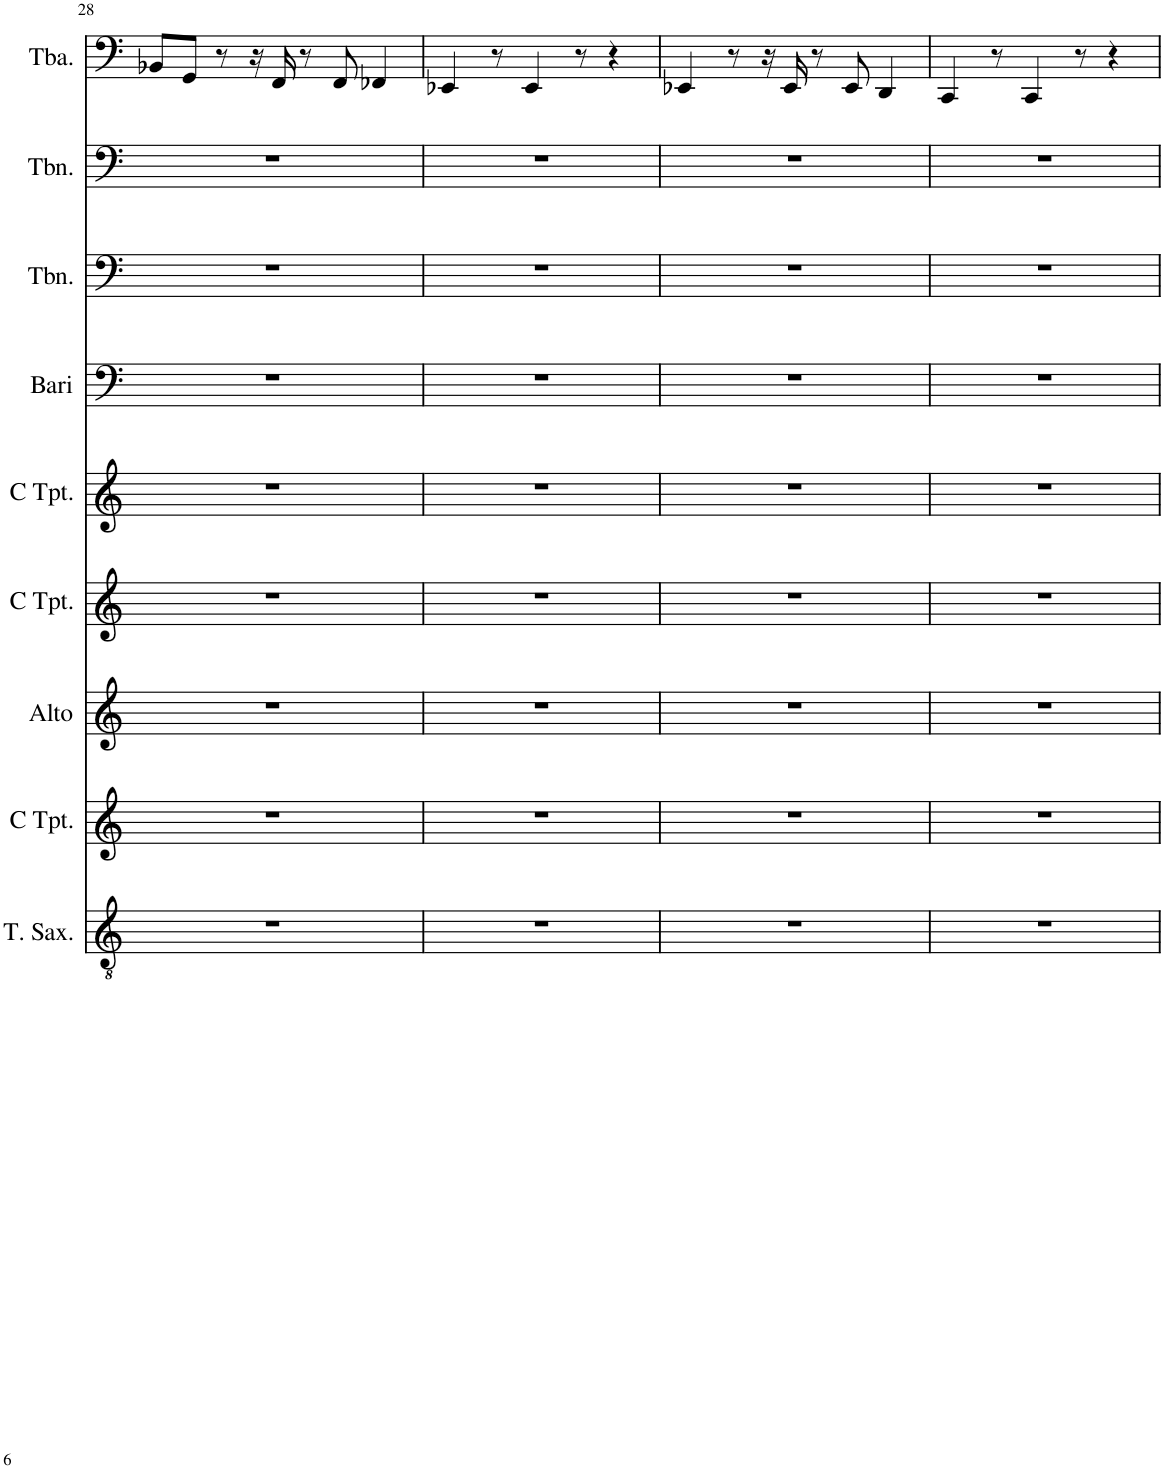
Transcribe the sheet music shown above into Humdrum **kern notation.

**kern	**kern	**kern	**kern	**kern	**kern	**kern	**kern	**kern
*part9	*part8	*part7	*part6	*part5	*part4	*part3	*part2	*part1
*staff9	*staff8	*staff7	*staff6	*staff5	*staff4	*staff3	*staff2	*staff1
*I"Tenor Saxophone	*I"C Trumpet	*I"Alto Sax	*I"C Trumpet	*I"C Trumpet	*I"Baritone Sax	*I"Trombone	*I"Trombone	*I"Tuba
*I'T. Sax.	*I'C Tpt.	*I'Alto	*I'C Tpt.	*I'C Tpt.	*I'Bari	*I'Tbn.	*I'Tbn.	*I'Tba.
!!LO:PB:g=z
*clefGv2	*clefG2	*clefG2	*clefG2	*clefG2	*clefF4	*clefF4	*clefF4	*clefF4
*Trd8c14	*	*	*	*	*	*	*	*
*k[]	*k[]	*k[]	*k[]	*k[]	*k[]	*k[]	*k[]	*k[]
*M4/4	*M4/4	*M4/4	*M4/4	*M4/4	*M4/4	*M4/4	*M4/4	*M4/4
=28	=28	=28	=28	=28	=28	=28	=28	=28
1r	1r	1r	1r	1r	1r	1r	1r	8BB-X/L
.	.	.	.	.	.	.	.	8GG/J
.	.	.	.	.	.	.	.	8r
.	.	.	.	.	.	.	.	16r
.	.	.	.	.	.	.	.	16FF/
.	.	.	.	.	.	.	.	8r
.	.	.	.	.	.	.	.	8FF/
.	.	.	.	.	.	.	.	4FF-X/
=29	=29	=29	=29	=29	=29	=29	=29	=29
1r	1r	1r	1r	1r	1r	1r	1r	4EE-X/
.	.	.	.	.	.	.	.	8r
.	.	.	.	.	.	.	.	4EE-/
.	.	.	.	.	.	.	.	8r
.	.	.	.	.	.	.	.	4r
=30	=30	=30	=30	=30	=30	=30	=30	=30
1r	1r	1r	1r	1r	1r	1r	1r	4EE-X/
.	.	.	.	.	.	.	.	8r
.	.	.	.	.	.	.	.	16r
.	.	.	.	.	.	.	.	16EE-/
.	.	.	.	.	.	.	.	8r
.	.	.	.	.	.	.	.	8EE-/
.	.	.	.	.	.	.	.	4DD/
=31	=31	=31	=31	=31	=31	=31	=31	=31
1r	1r	1r	1r	1r	1r	1r	1r	4CC/
.	.	.	.	.	.	.	.	8r
.	.	.	.	.	.	.	.	4CC/
.	.	.	.	.	.	.	.	8r
.	.	.	.	.	.	.	.	4r
=	=	=	=	=	=	=	=	=
*-	*-	*-	*-	*-	*-	*-	*-	*-
